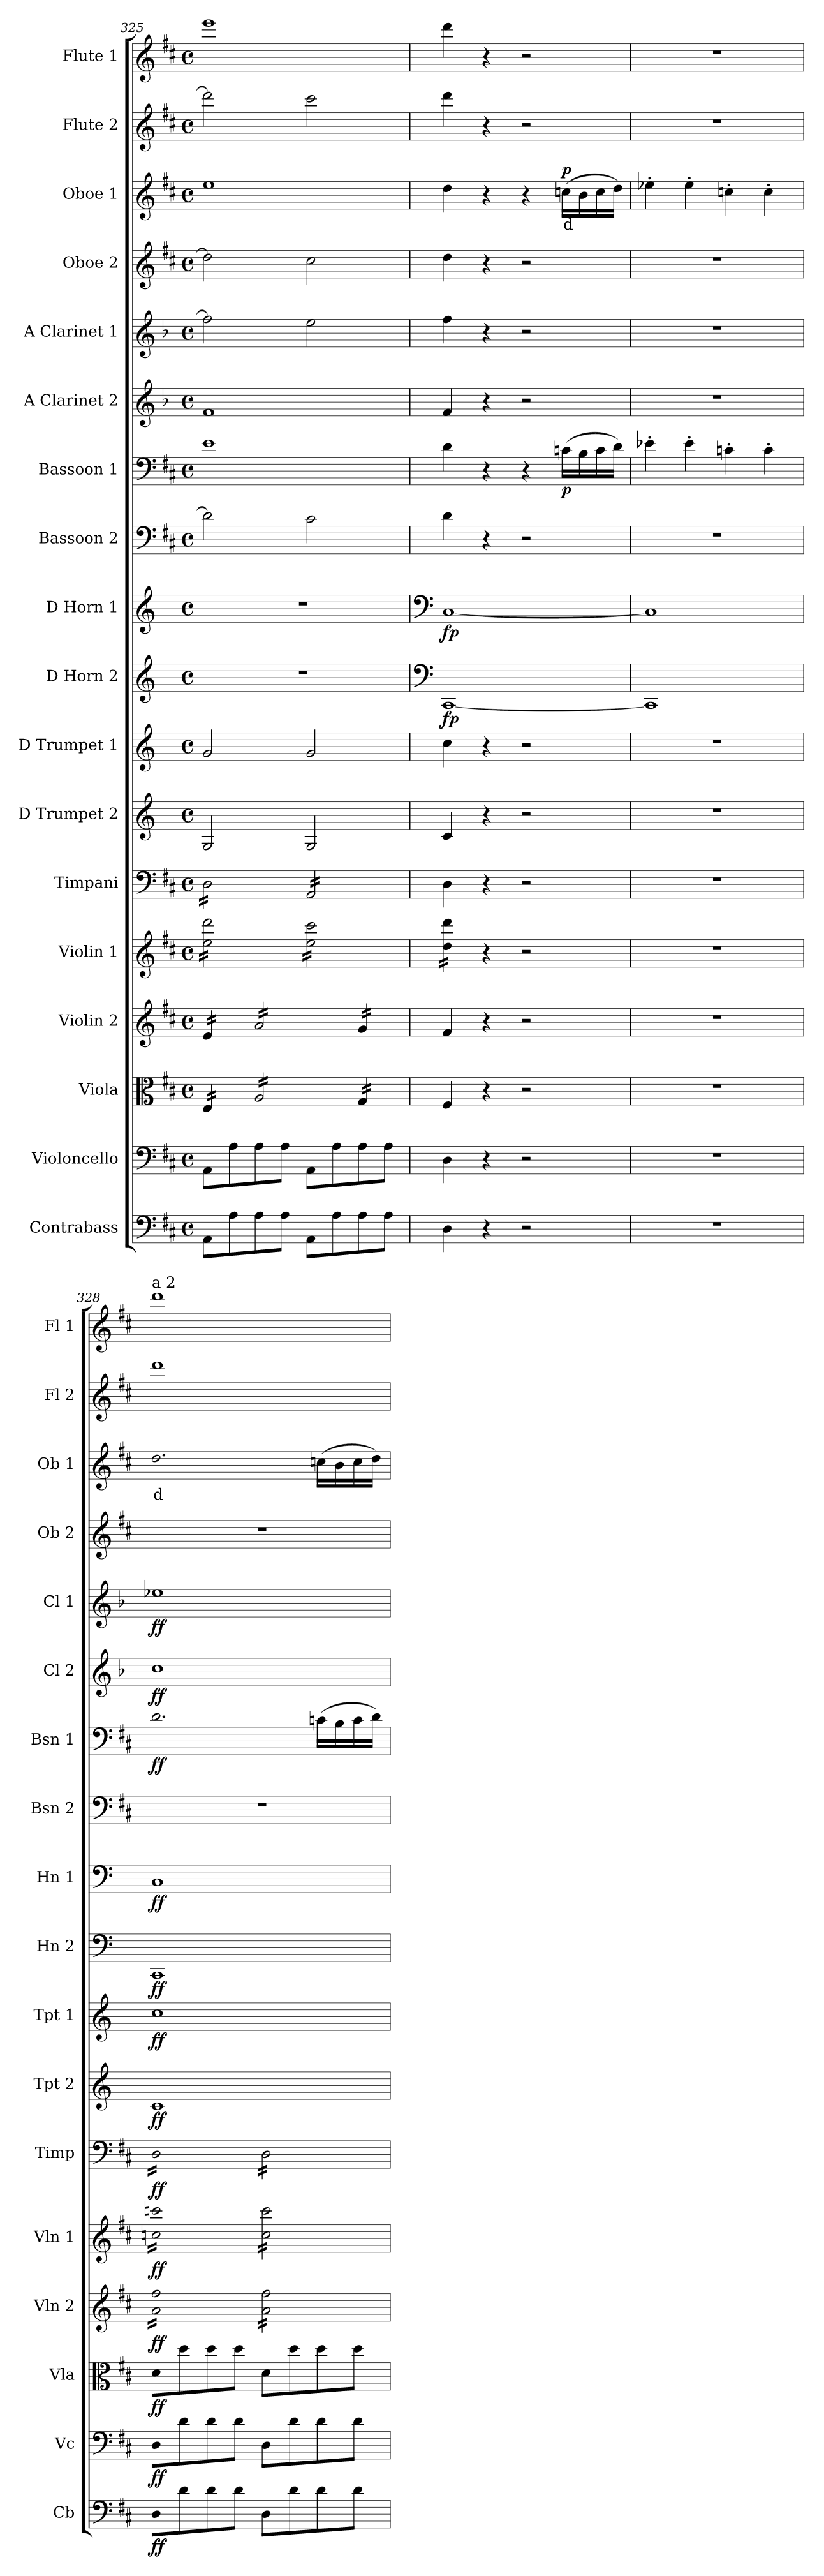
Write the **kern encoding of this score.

**kern	**dynam	**kern	**dynam	**kern	**dynam	**kern	**dynam	**kern	**dynam	**kern	**dynam	**kern	**dynam	**kern	**dynam	**kern	**dynam	**kern	**dynam	**kern	**kern	**dynam	**kern	**dynam	**kern	**dynam	**kern	**kern	**text	**dynam	**kern	**kern
*part18	*part18	*part17	*part17	*part16	*part16	*part15	*part15	*part14	*part14	*part13	*part13	*part12	*part12	*part11	*part11	*part10	*part10	*part9	*part9	*part8	*part7	*part7	*part6	*part6	*part5	*part5	*part4	*part3	*part3	*part3	*part2	*part1
*staff18	*staff18	*staff17	*staff17	*staff16	*staff16	*staff15	*staff15	*staff14	*staff14	*staff13	*staff13	*staff12	*staff12	*staff11	*staff11	*staff10	*staff10	*staff9	*staff9	*staff8	*staff7	*staff7	*staff6	*staff6	*staff5	*staff5	*staff4	*staff3	*staff3	*staff3	*staff2	*staff1
*I"Contrabass	*	*I"Violoncello	*	*I"Viola	*	*I"Violin 2	*	*I"Violin 1	*	*I"Timpani	*	*I"D Trumpet 2	*	*I"D Trumpet 1	*	*I"D Horn 2	*	*I"D Horn 1	*	*I"Bassoon 2	*I"Bassoon 1	*	*I"A Clarinet 2	*	*I"A Clarinet 1	*	*I"Oboe 2	*I"Oboe 1	*	*	*I"Flute 2	*I"Flute 1
*I'Cb	*	*I'Vc	*	*I'Vla	*	*I'Vln 2	*	*I'Vln 1	*	*I'Timp	*	*I'Tpt 2	*	*I'Tpt 1	*	*I'Hn 2	*	*I'Hn 1	*	*I'Bsn 2	*I'Bsn 1	*	*I'Cl 2	*	*I'Cl 1	*	*I'Ob 2	*I'Ob 1	*	*	*I'Fl 2	*I'Fl 1
*clefF4	*	*clefF4	*	*clefC3	*	*clefG2	*	*clefG2	*	*clefF4	*	*clefG2	*	*clefG2	*	*clefG2	*	*clefG2	*	*clefF4	*clefF4	*	*clefG2	*	*clefG2	*	*clefG2	*clefG2	*	*	*clefG2	*clefG2
*ITrd7c12	*	*	*	*	*	*	*	*	*	*	*	*ITrd-1c-2	*	*ITrd-1c-2	*	*ITrd6c10	*	*ITrd6c10	*	*	*	*	*ITrd2c3	*	*ITrd2c3	*	*	*	*	*	*	*
*k[f#c#]	*	*k[f#c#]	*	*k[f#c#]	*	*k[f#c#]	*	*k[f#c#]	*	*k[f#c#]	*	*k[f#c#]	*	*k[f#c#]	*	*k[f#c#]	*	*k[f#c#]	*	*k[f#c#]	*k[f#c#]	*	*k[f#c#]	*	*k[f#c#]	*	*k[f#c#]	*k[f#c#]	*	*	*k[f#c#]	*k[f#c#]
*M4/4	*	*M4/4	*	*M4/4	*	*M4/4	*	*M4/4	*	*M4/4	*	*M4/4	*	*M4/4	*	*M4/4	*	*M4/4	*	*M4/4	*M4/4	*	*M4/4	*	*M4/4	*	*M4/4	*M4/4	*	*	*M4/4	*M4/4
*met(c)	*	*met(c)	*	*met(c)	*	*met(c)	*	*met(c)	*	*met(c)	*	*met(c)	*	*met(c)	*	*met(c)	*	*met(c)	*	*met(c)	*met(c)	*	*met(c)	*	*met(c)	*	*met(c)	*met(c)	*	*	*met(c)	*met(c)
=325	=325	=325	=325	=325	=325	=325	=325	=325	=325	=325	=325	=325	=325	=325	=325	=325	=325	=325	=325	=325	=325	=325	=325	=325	=325	=325	=325	=325	=325	=325	=325	=325
*	*	*	*	*tremolo	*	*	*	*	*	*	*	*	*	*	*	*	*	*	*	*	*	*	*	*	*	*	*	*	*	*	*	*
*	*	*	*	*	*	*tremolo	*	*	*	*	*	*	*	*	*	*	*	*	*	*	*	*	*	*	*	*	*	*	*	*	*	*
*	*	*	*	*	*	*	*	*tremolo	*	*	*	*	*	*	*	*	*	*	*	*	*	*	*	*	*	*	*	*	*	*	*	*
*	*	*	*	*	*	*	*	*	*	*tremolo	*	*	*	*	*	*	*	*	*	*	*	*	*	*	*	*	*	*	*	*	*	*
8AAA\L	.	8AA\L	.	16E/LL	.	16e/LL	.	16ee\ 16ddd\LL	.	16D\LL	.	2A/	.	2a/	.	1r	.	1r	.	2d\]	1e	.	1d	.	2dd\]	.	2dd\]	1ee	.	.	2ddd\]	1eee
.	.	.	.	16E/	.	16e/	.	16ee\ 16ddd\	.	16D\	.	.	.	.	.	.	.	.	.	.	.	.	.	.	.	.	.	.	.	.	.	.
8AA\	.	8A\	.	16E/	.	16e/	.	16ee\ 16ddd\	.	16D\	.	.	.	.	.	.	.	.	.	.	.	.	.	.	.	.	.	.	.	.	.	.
.	.	.	.	16E/JJ	.	16e/JJ	.	16ee\ 16ddd\	.	16D\	.	.	.	.	.	.	.	.	.	.	.	.	.	.	.	.	.	.	.	.	.	.
8AA\	.	8A\	.	16A/LL	.	16a/LL	.	16ee\ 16ddd\	.	16D\	.	.	.	.	.	.	.	.	.	.	.	.	.	.	.	.	.	.	.	.	.	.
.	.	.	.	16A/	.	16a/	.	16ee\ 16ddd\	.	16D\	.	.	.	.	.	.	.	.	.	.	.	.	.	.	.	.	.	.	.	.	.	.
8AA\J	.	8A\J	.	16A/	.	16a/	.	16ee\ 16ddd\	.	16D\	.	.	.	.	.	.	.	.	.	.	.	.	.	.	.	.	.	.	.	.	.	.
.	.	.	.	16A/	.	16a/	.	16ee\ 16ddd\JJ	.	16D\JJ	.	.	.	.	.	.	.	.	.	.	.	.	.	.	.	.	.	.	.	.	.	.
8AAA\L	.	8AA\L	.	16A/	.	16a/	.	16ee\ 16ccc#\LL	.	16AA/LL	.	2A/	.	2a/	.	.	.	.	.	2c#\	.	.	.	.	2cc#\	.	2cc#\	.	.	.	2ccc#\	.
.	.	.	.	16A/	.	16a/	.	16ee\ 16ccc#\	.	16AA/	.	.	.	.	.	.	.	.	.	.	.	.	.	.	.	.	.	.	.	.	.	.
8AA\	.	8A\	.	16A/	.	16a/	.	16ee\ 16ccc#\	.	16AA/	.	.	.	.	.	.	.	.	.	.	.	.	.	.	.	.	.	.	.	.	.	.
.	.	.	.	16A/JJ	.	16a/JJ	.	16ee\ 16ccc#\	.	16AA/	.	.	.	.	.	.	.	.	.	.	.	.	.	.	.	.	.	.	.	.	.	.
8AA\	.	8A\	.	16G/LL	.	16g/LL	.	16ee\ 16ccc#\	.	16AA/	.	.	.	.	.	.	.	.	.	.	.	.	.	.	.	.	.	.	.	.	.	.
.	.	.	.	16G/	.	16g/	.	16ee\ 16ccc#\	.	16AA/	.	.	.	.	.	.	.	.	.	.	.	.	.	.	.	.	.	.	.	.	.	.
8AA\J	.	8A\J	.	16G/	.	16g/	.	16ee\ 16ccc#\	.	16AA/	.	.	.	.	.	.	.	.	.	.	.	.	.	.	.	.	.	.	.	.	.	.
.	.	.	.	16G/JJ	.	16g/JJ	.	16ee\ 16ccc#\JJ	.	16AA/JJ	.	.	.	.	.	.	.	.	.	.	.	.	.	.	.	.	.	.	.	.	.	.
*	*	*	*	*	*	*	*	*	*	*Xtremolo	*	*	*	*	*	*	*	*	*	*	*	*	*	*	*	*	*	*	*	*	*	*
*	*	*	*	*	*	*Xtremolo	*	*	*	*	*	*	*	*	*	*	*	*	*	*	*	*	*	*	*	*	*	*	*	*	*	*
*	*	*	*	*Xtremolo	*	*	*	*	*	*	*	*	*	*	*	*	*	*	*	*	*	*	*	*	*	*	*	*	*	*	*	*
=326	=326	=326	=326	=326	=326	=326	=326	=326	=326	=326	=326	=326	=326	=326	=326	=326	=326	=326	=326	=326	=326	=326	=326	=326	=326	=326	=326	=326	=326	=326	=326	=326
*	*	*	*	*	*	*	*	*	*	*	*	*	*	*	*	*clefF4	*	*clefF4	*	*	*	*	*	*	*	*	*	*	*	*	*	*
!	!	!	!	!	!	!	!	!	!	!	!	!	!	!	!	!	!LO:DY:b	!	!LO:DY:b	!	!	!	!	!	!	!	!	!	!	!	!	!
4DD\	.	4D\	.	4F#/	.	4f#/	.	16dd\ 16ddd\LL	.	4D\	.	4d/	.	4dd\	.	[1DDD	fp	[1DD	fp	4d\	4d\	.	4d/	.	4dd\	.	4dd\	4dd\	.	.	4ddd\	4ddd\
.	.	.	.	.	.	.	.	16dd\ 16ddd\	.	.	.	.	.	.	.	.	.	.	.	.	.	.	.	.	.	.	.	.	.	.	.	.
.	.	.	.	.	.	.	.	16dd\ 16ddd\	.	.	.	.	.	.	.	.	.	.	.	.	.	.	.	.	.	.	.	.	.	.	.	.
.	.	.	.	.	.	.	.	16dd\ 16ddd\JJ	.	.	.	.	.	.	.	.	.	.	.	.	.	.	.	.	.	.	.	.	.	.	.	.
4r	.	4r	.	4r	.	4r	.	4r	.	4r	.	4r	.	4r	.	.	.	.	.	4r	4r	.	4r	.	4r	.	4r	4r	.	.	4r	4r
2r	.	2r	.	2r	.	2r	.	2r	.	2r	.	2r	.	2r	.	.	.	.	.	2r	4r	.	2r	.	2r	.	2r	4r	.	.	2r	2r
!	!	!	!	!	!	!	!	!	!	!	!	!	!	!	!	!	!	!	!	!	!	!LO:DY:b	!	!	!	!	!	!	!LO:LY:b:color=#FF0000	!LO:DY:b	!	!
.	.	.	.	.	.	.	.	.	.	.	.	.	.	.	.	.	.	.	.	.	(16cn\LL	p	.	.	.	.	.	(16ccn\LL	d	p	.	.
.	.	.	.	.	.	.	.	.	.	.	.	.	.	.	.	.	.	.	.	.	16B\	.	.	.	.	.	.	16b\	.	.	.	.
.	.	.	.	.	.	.	.	.	.	.	.	.	.	.	.	.	.	.	.	.	16c\	.	.	.	.	.	.	16cc\	.	.	.	.
.	.	.	.	.	.	.	.	.	.	.	.	.	.	.	.	.	.	.	.	.	16d\JJ)	.	.	.	.	.	.	16dd\JJ)	.	.	.	.
=327	=327	=327	=327	=327	=327	=327	=327	=327	=327	=327	=327	=327	=327	=327	=327	=327	=327	=327	=327	=327	=327	=327	=327	=327	=327	=327	=327	=327	=327	=327	=327	=327
1r	.	1r	.	1r	.	1r	.	1r	.	1r	.	1r	.	1r	.	1DDD]	.	1DD]	.	1r	4e-X'\	.	1r	.	1r	.	1r	4ee-X'\	.	.	1r	1r
.	.	.	.	.	.	.	.	.	.	.	.	.	.	.	.	.	.	.	.	.	4e-'\	.	.	.	.	.	.	4ee-'\	.	.	.	.
.	.	.	.	.	.	.	.	.	.	.	.	.	.	.	.	.	.	.	.	.	4cn'\	.	.	.	.	.	.	4ccn'\	.	.	.	.
.	.	.	.	.	.	.	.	.	.	.	.	.	.	.	.	.	.	.	.	.	4c'\	.	.	.	.	.	.	4cc'\	.	.	.	.
=328	=328	=328	=328	=328	=328	=328	=328	=328	=328	=328	=328	=328	=328	=328	=328	=328	=328	=328	=328	=328	=328	=328	=328	=328	=328	=328	=328	=328	=328	=328	=328	=328
!	!	!	!	!	!	!	!	!	!	!	!	!	!	!	!	!	!	!	!	!	!	!	!	!	!	!	!	!	!	!	!	!LO:TX:a:t=a 2
!	!LO:DY:b	!	!LO:DY:b	!	!LO:DY:b	!	!LO:DY:b	!	!LO:DY:b	!	!LO:DY:b	!	!LO:DY:b	!	!LO:DY:b	!	!LO:DY:b	!	!LO:DY:b	!	!	!LO:DY:b	!	!LO:DY:b	!	!LO:DY:b	!	!	!LO:LY:b:color=#FF0000	!	!	!
*	*	*	*	*	*	*tremolo	*	*	*	*	*	*	*	*	*	*	*	*	*	*	*	*	*	*	*	*	*	*	*	*	*	*
*	*	*	*	*	*	*	*	*	*	*tremolo	*	*	*	*	*	*	*	*	*	*	*	*	*	*	*	*	*	*	*	*	*	*
8DD\L	ff	8D\L	ff	8d\L	ff	16a\ 16ff#\LL	ff	16ccn\ 16cccn\LL	ff	16D\LL	ff	1d	ff	1dd	ff	1DDD	ff	1DD	ff	1r	2.d\	ff	1a	ff	1ccn	ff	1r	2.dd\	d	.	1ddd	1ddd
.	.	.	.	.	.	16a\ 16ff#\	.	16ccn\ 16cccn\	.	16D\	.	.	.	.	.	.	.	.	.	.	.	.	.	.	.	.	.	.	.	.	.	.
8D\	.	8d\	.	8dd\	.	16a\ 16ff#\	.	16ccn\ 16cccn\	.	16D\	.	.	.	.	.	.	.	.	.	.	.	.	.	.	.	.	.	.	.	.	.	.
.	.	.	.	.	.	16a\ 16ff#\	.	16ccn\ 16cccn\	.	16D\	.	.	.	.	.	.	.	.	.	.	.	.	.	.	.	.	.	.	.	.	.	.
8D\	.	8d\	.	8dd\	.	16a\ 16ff#\	.	16ccn\ 16cccn\	.	16D\	.	.	.	.	.	.	.	.	.	.	.	.	.	.	.	.	.	.	.	.	.	.
.	.	.	.	.	.	16a\ 16ff#\	.	16ccn\ 16cccn\	.	16D\	.	.	.	.	.	.	.	.	.	.	.	.	.	.	.	.	.	.	.	.	.	.
8D\J	.	8d\J	.	8dd\J	.	16a\ 16ff#\	.	16ccn\ 16cccn\	.	16D\	.	.	.	.	.	.	.	.	.	.	.	.	.	.	.	.	.	.	.	.	.	.
.	.	.	.	.	.	16a\ 16ff#\JJ	.	16ccn\ 16cccn\JJ	.	16D\JJ	.	.	.	.	.	.	.	.	.	.	.	.	.	.	.	.	.	.	.	.	.	.
8DD\L	.	8D\L	.	8d\L	.	16a\ 16ff#\LL	.	16cc\ 16ccc\LL	.	16D\LL	.	.	.	.	.	.	.	.	.	.	.	.	.	.	.	.	.	.	.	.	.	.
.	.	.	.	.	.	16a\ 16ff#\	.	16cc\ 16ccc\	.	16D\	.	.	.	.	.	.	.	.	.	.	.	.	.	.	.	.	.	.	.	.	.	.
8D\	.	8d\	.	8dd\	.	16a\ 16ff#\	.	16cc\ 16ccc\	.	16D\	.	.	.	.	.	.	.	.	.	.	.	.	.	.	.	.	.	.	.	.	.	.
.	.	.	.	.	.	16a\ 16ff#\	.	16cc\ 16ccc\	.	16D\	.	.	.	.	.	.	.	.	.	.	.	.	.	.	.	.	.	.	.	.	.	.
8D\	.	8d\	.	8dd\	.	16a\ 16ff#\	.	16cc\ 16ccc\	.	16D\	.	.	.	.	.	.	.	.	.	.	(16cn\LL	.	.	.	.	.	.	(16ccn\LL	.	.	.	.
.	.	.	.	.	.	16a\ 16ff#\	.	16cc\ 16ccc\	.	16D\	.	.	.	.	.	.	.	.	.	.	16B\	.	.	.	.	.	.	16b\	.	.	.	.
8D\J	.	8d\J	.	8dd\J	.	16a\ 16ff#\	.	16cc\ 16ccc\	.	16D\	.	.	.	.	.	.	.	.	.	.	16c\	.	.	.	.	.	.	16cc\	.	.	.	.
.	.	.	.	.	.	16a\ 16ff#\JJ	.	16cc\ 16ccc\JJ	.	16D\JJ	.	.	.	.	.	.	.	.	.	.	16d\JJ)	.	.	.	.	.	.	16dd\JJ)	.	.	.	.
*	*	*	*	*	*	*	*	*	*	*Xtremolo	*	*	*	*	*	*	*	*	*	*	*	*	*	*	*	*	*	*	*	*	*	*
*	*	*	*	*	*	*	*	*Xtremolo	*	*	*	*	*	*	*	*	*	*	*	*	*	*	*	*	*	*	*	*	*	*	*	*
*	*	*	*	*	*	*Xtremolo	*	*	*	*	*	*	*	*	*	*	*	*	*	*	*	*	*	*	*	*	*	*	*	*	*	*
=	=	=	=	=	=	=	=	=	=	=	=	=	=	=	=	=	=	=	=	=	=	=	=	=	=	=	=	=	=	=	=	=
*-	*-	*-	*-	*-	*-	*-	*-	*-	*-	*-	*-	*-	*-	*-	*-	*-	*-	*-	*-	*-	*-	*-	*-	*-	*-	*-	*-	*-	*-	*-	*-	*-
